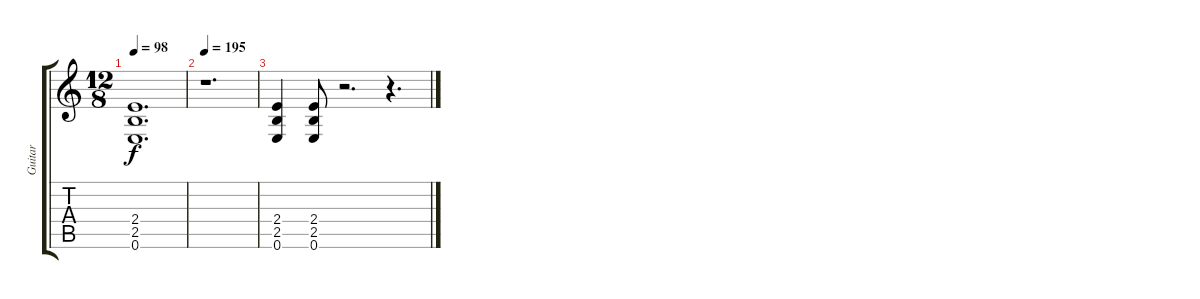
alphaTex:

\track ("Guitar" "Guitar") {instrument distortionguitar}
\staff {score tabs}
\tuning (E4 B3 G3 D3 A2 E2) {hide}
\ts (12 8)
\tempo 98
\clef g2
\ks c
(2.4 2.5 0.6).1{d dy f} |
\tempo 195
r.1{d} |
(2.4 2.5 0.6).4 (2.4 2.5 0.6).8 r.2{d} r.4{d}
